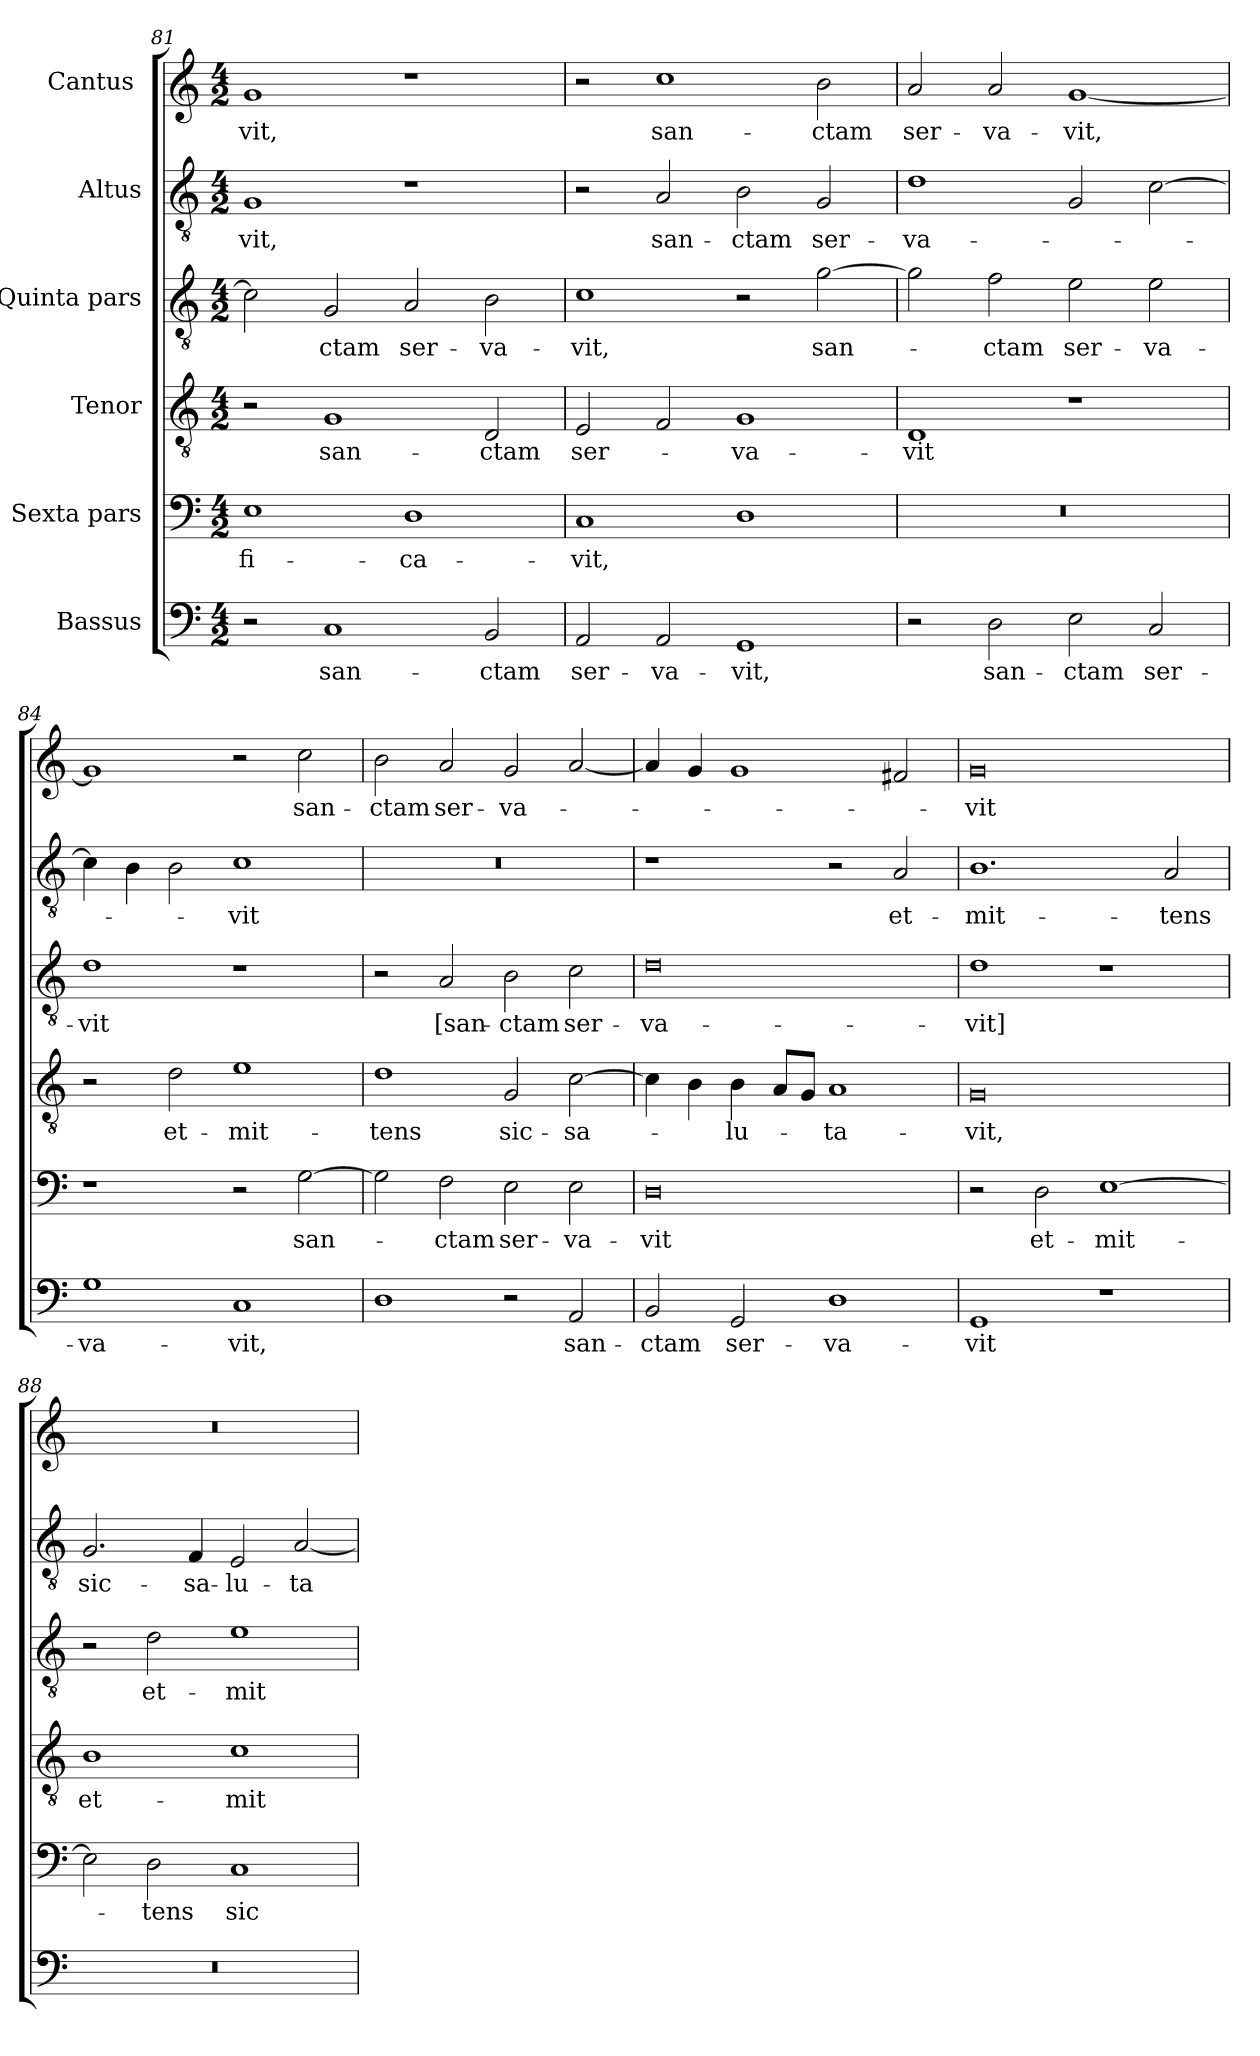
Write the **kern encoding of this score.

**kern	**text	**kern	**text	**kern	**text	**kern	**text	**kern	**text	**kern	**text
*part6	*part6	*part5	*part5	*part4	*part4	*part3	*part3	*part2	*part2	*part1	*part1
*staff6	*staff6	*staff5	*staff5	*staff4	*staff4	*staff3	*staff3	*staff2	*staff2	*staff1	*staff1
*I"Bassus	*	*I"Sexta pars	*	*I"Tenor	*	*I"Quinta pars	*	*I"Altus	*	*I"Cantus 	*
*clefF4	*	*clefF4	*	*clefGv2	*	*clefGv2	*	*clefGv2	*	*clefG2	*
*k[]	*	*k[]	*	*k[]	*	*k[]	*	*k[]	*	*k[]	*
*M4/2	*	*M4/2	*	*M4/2	*	*M4/2	*	*M4/2	*	*M4/2	*
=81	=81	=81	=81	=81	=81	=81	=81	=81	=81	=81	=81
2r	.	1E\	-fi-	2r	.	2c\]	.	1G/	-vit,	1g/	-vit,
1C/	san-	.	.	1G/	san-	2G/	-ctam	.	.	.	.
.	.	1D\	-ca-	.	.	2A/	ser-	1r	.	1r	.
2BB/	-ctam	.	.	2D/	-ctam	2B\	-va-	.	.	.	.
=82	=82	=82	=82	=82	=82	=82	=82	=82	=82	=82	=82
2AA/	ser-	1C/	-vit,	2E/	ser-	1c\	-vit,	2r	.	2r	.
2AA/	-va-	.	.	2F/	.	.	.	2A/	san-	1cc\	san-
1GG/	-vit,	1D\	.	1G/	-va-	2r	.	2B\	-ctam	.	.
.	.	.	.	.	.	[2g\	san-	2G/	ser-	2b\	-ctam
=83	=83	=83	=83	=83	=83	=83	=83	=83	=83	=83	=83
2r	.	0r	.	1D/	-vit	2g\]	.	1d\	-va-	2a/	ser-
2D\	san-	.	.	.	.	2f\	-ctam	.	.	2a/	-va-
2E\	-ctam	.	.	1r	.	2e\	ser-	2G/	.	[1g/	-vit,
2C/	ser-	.	.	.	.	2e\	-va-	[2c\	.	.	.
=84	=84	=84	=84	=84	=84	=84	=84	=84	=84	=84	=84
1G\	-va-	1r	.	2r	.	1d\	-vit	4c\]	.	1g/]	.
.	.	.	.	.	.	.	.	4B\	.	.	.
.	.	.	.	2d\	et-	.	.	2B\	.	.	.
1C/	-vit,	2r	.	1e\	mit-	1r	.	1c\	-vit	2r	.
.	.	[2G\	san-	.	.	.	.	.	.	2cc\	san-
=85	=85	=85	=85	=85	=85	=85	=85	=85	=85	=85	=85
1D\	.	2G\]	.	1d\	-tens	2r	.	0r	.	2b\	-ctam
.	.	2F\	-ctam	.	.	2A/	[san-	.	.	2a/	ser-
2r	.	2E\	ser-	2G/	sic-	2B\	-ctam	.	.	2g/	-va-
2AA/	san-	2E\	-va-	[2c\	sa-	2c\	ser-	.	.	[2a/	.
=86	=86	=86	=86	=86	=86	=86	=86	=86	=86	=86	=86
2BB/	-ctam	0D\	-vit	4c\]	.	0d\	-va-	1r	.	4a/]	.
.	.	.	.	4B\	.	.	.	.	.	4g/	.
2GG/	ser-	.	.	4B\	-lu-	.	.	.	.	1g/	.
.	.	.	.	8A/L	.	.	.	.	.	.	.
.	.	.	.	8G/J	.	.	.	.	.	.	.
1D\	-va-	.	.	1A/	-ta-	.	.	2r	.	.	.
.	.	.	.	.	.	.	.	2A/	et-	2f#X/	.
=87	=87	=87	=87	=87	=87	=87	=87	=87	=87	=87	=87
1GG/	-vit	2r	.	0G/	-vit,	1d\	-vit]	1.B\	mit-	0g/	-vit
.	.	2D\	et-	.	.	.	.	.	.	.	.
1r	.	[1E\	mit-	.	.	1r	.	.	.	.	.
.	.	.	.	.	.	.	.	2A/	-tens	.	.
=88	=88	=88	=88	=88	=88	=88	=88	=88	=88	=88	=88
0r	.	2E\]	.	1B\	et-	2r	.	2.G/	sic-	0r	.
.	.	2D\	-tens	.	.	2d\	et-	.	.	.	.
.	.	.	.	.	.	.	.	4F/	sa-	.	.
.	.	1C/	sic-	1c\	mit-	1e\	mit-	2E/	-lu-	.	.
.	.	.	.	.	.	.	.	[2A/	-ta-	.	.
=	=	=	=	=	=	=	=	=	=	=	=
*-	*-	*-	*-	*-	*-	*-	*-	*-	*-	*-	*-
